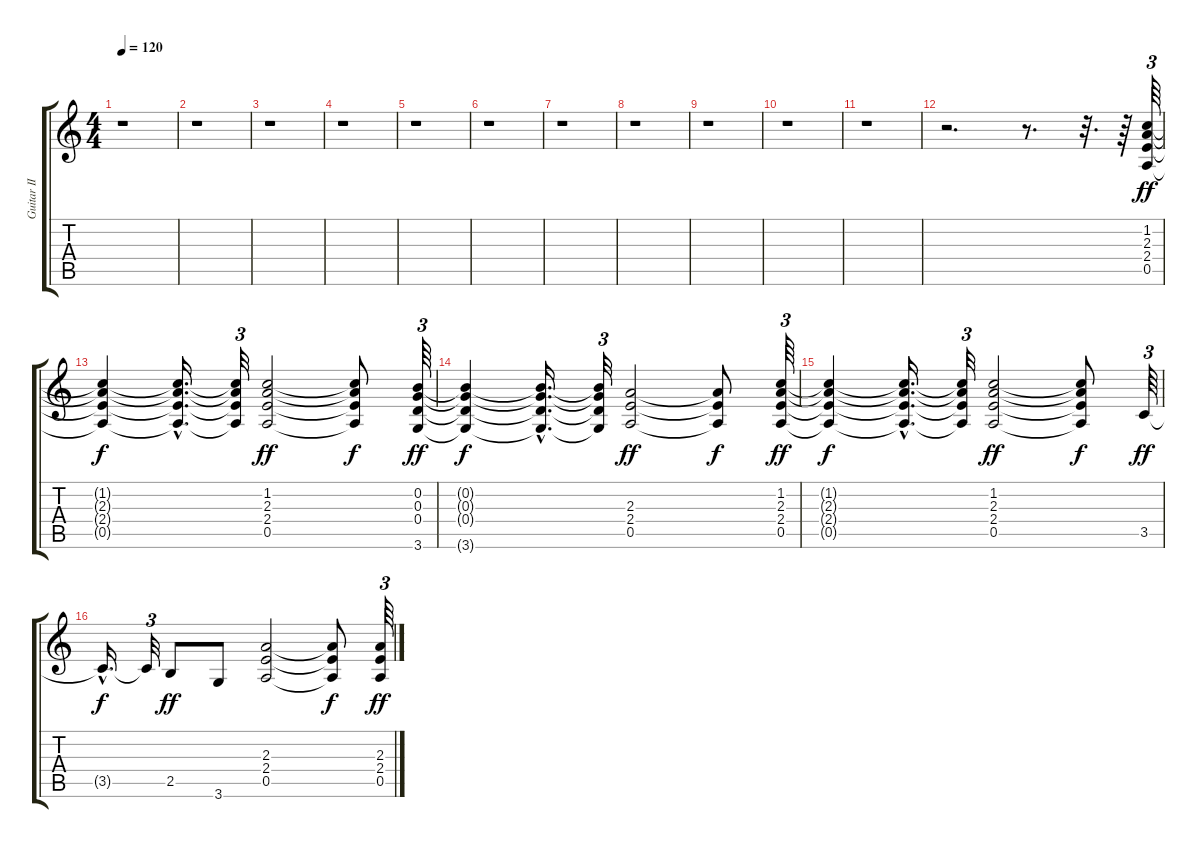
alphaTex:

\track ("Guitar II" "Guitar II") {instrument acousticguitarsteel}
\staff {score tabs}
\tuning (E4 B3 G3 D3 A2 E2) {hide}
\ts (4 4)
\tempo 120
\clef g2
\ks c
r.1{dy f} |
r.1 |
r.1 |
r.1 |
r.1 |
r.1 |
r.1 |
r.1 |
r.1 |
r.1 |
r.1 |
r.2{d} r.8{d} r.32{d} r.64 (1.2 2.3 2.4 0.5).64{tu (3 2) dy ff} |
(1.2{t} 2.3{t} 2.4{t} 0.5{t}).4{dy f} (1.2{hac t} 2.3{hac t} 2.4{hac t} 0.5{hac t}).16{d} (1.2{t} 2.3{t} 2.4{t} 0.5{t}).32{tu (3 2)} (1.2 2.3 2.4 0.5).2{dy ff} (1.2{t} 2.3{t} 2.4{t} 0.5{t}).8{dy f} (0.2 0.3 0.4 3.6).64{tu (3 2) dy ff} |
(0.2{t} 0.3{t} 0.4{t} 3.6{t}).4{dy f} (0.2{hac t} 0.3{hac t} 0.4{hac t} 3.6{hac t}).16{d} (0.2{t} 0.3{t} 0.4{t} 3.6{t}).32{tu (3 2)} (2.3 2.4 0.5).2{dy ff} (2.3{t} 2.4{t} 0.5{t}).8{dy f} (1.2 2.3 2.4 0.5).64{tu (3 2) dy ff} |
(1.2{t} 2.3{t} 2.4{t} 0.5{t}).4{dy f} (1.2{hac t} 2.3{hac t} 2.4{hac t} 0.5{hac t}).16{d} (1.2{t} 2.3{t} 2.4{t} 0.5{t}).32{tu (3 2)} (1.2 2.3 2.4 0.5).2{dy ff} (1.2{t} 2.3{t} 2.4{t} 0.5{t}).8{dy f} 3.5.64{tu (3 2) dy ff} |
3.5{hac t}.16{d dy f} 3.5{t}.32{tu (3 2)} 2.5.8{dy ff} 3.6.8 (2.3 2.4 0.5).2 (2.3{t} 2.4{t} 0.5{t}).8{dy f} (2.3 2.4 0.5).64{tu (3 2) dy ff}
